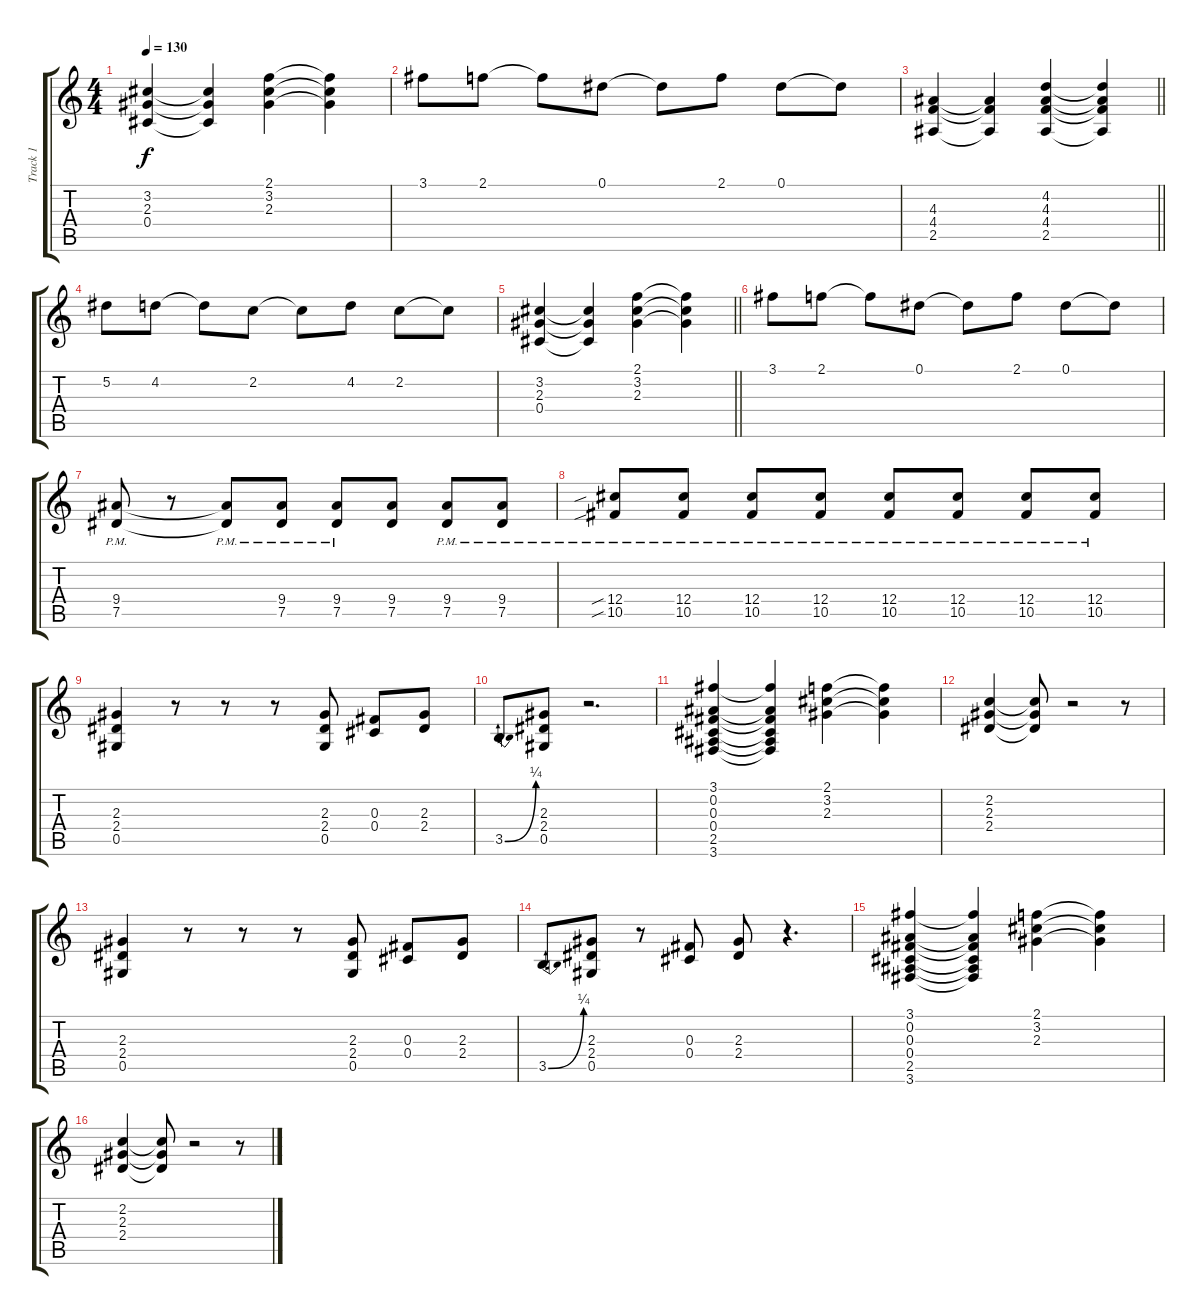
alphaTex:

\track ("Track 1" "Track 1") {instrument distortionguitar}
\staff {score tabs}
\tuning (Eb4 Bb3 Gb3 Db3 Ab2 Eb2) {hide}
\ts (4 4)
\tempo 130
\clef g2
\ks c
(3.2 2.3 0.4).4{dy f} (3.2{t} 2.3{t} 0.4{t}).4 (2.1 3.2 2.3).4 (2.1{t} 3.2{t} 2.3{t}).4 |
3.1.8 2.1.8 2.1{t}.8 0.1.8 0.1{t}.8 2.1.8 0.1.8 0.1{t}.8 |
\barLineRight lightlight
(4.3 4.4 2.5).4 (4.3{t} 4.4{t} 2.5{t}).4 (4.2 4.3 4.4 2.5).4 (4.2{t} 4.3{t} 4.4{t} 2.5{t}).4 |
5.2.8 4.2.8 4.2{t}.8 2.2.8 2.2{t}.8 4.2.8 2.2.8 2.2{t}.8 |
\barLineRight lightlight
(3.2 2.3 0.4).4 (3.2{t} 2.3{t} 0.4{t}).4 (2.1 3.2 2.3).4 (2.1{t} 3.2{t} 2.3{t}).4 |
3.1.8 2.1.8 2.1{t}.8 0.1.8 0.1{t}.8 2.1.8 0.1.8 0.1{t}.8 |
(9.4{pm} 7.5{pm}).8 r.8 (9.4{pm t} 7.5{pm t}).8 (9.4{pm} 7.5{pm}).8 (9.4{pm} 7.5{pm}).8 (9.4 7.5).8 (9.4{pm} 7.5{pm}).8 (9.4{pm} 7.5{pm}).8 |
(12.4{sib pm} 10.5{sib}).8 (12.4{pm} 10.5).8 (12.4{pm} 10.5).8 (12.4{pm} 10.5).8 (12.4{pm} 10.5).8 (12.4{pm} 10.5).8 (12.4{pm} 10.5).8 (12.4{pm} 10.5).8 |
(2.3 2.4 0.5).4 r.8 r.8 r.8 (2.3 2.4 0.5).8 (0.3 0.4).8 (2.3 2.4).8 |
3.5{be (bend 0 0 60 1)}.8 (2.3 2.4 0.5).8 r.2{d} |
(3.1 0.2 0.3 0.4 2.5 3.6).4 (3.1{t} 0.2{t} 0.3{t} 0.4{t} 2.5{t} 3.6{t}).4 (2.1 3.2 2.3).4 (2.1{t} 3.2{t} 2.3{t}).4 |
(2.2 2.3 2.4).4 (2.2{t} 2.3{t} 2.4{t}).8 r.2 r.8 |
(2.3 2.4 0.5).4 r.8 r.8 r.8 (2.3 2.4 0.5).8 (0.3 0.4).8 (2.3 2.4).8 |
3.5{be (bend 0 0 60 1)}.8 (2.3 2.4 0.5).8 r.8 (0.3 0.4).8 (2.3 2.4).8 r.4{d} |
(3.1 0.2 0.3 0.4 2.5 3.6).4 (3.1{t} 0.2{t} 0.3{t} 0.4{t} 2.5{t} 3.6{t}).4 (2.1 3.2 2.3).4 (2.1{t} 3.2{t} 2.3{t}).4 |
(2.2 2.3 2.4).4 (2.2{t} 2.3{t} 2.4{t}).8 r.2 r.8
